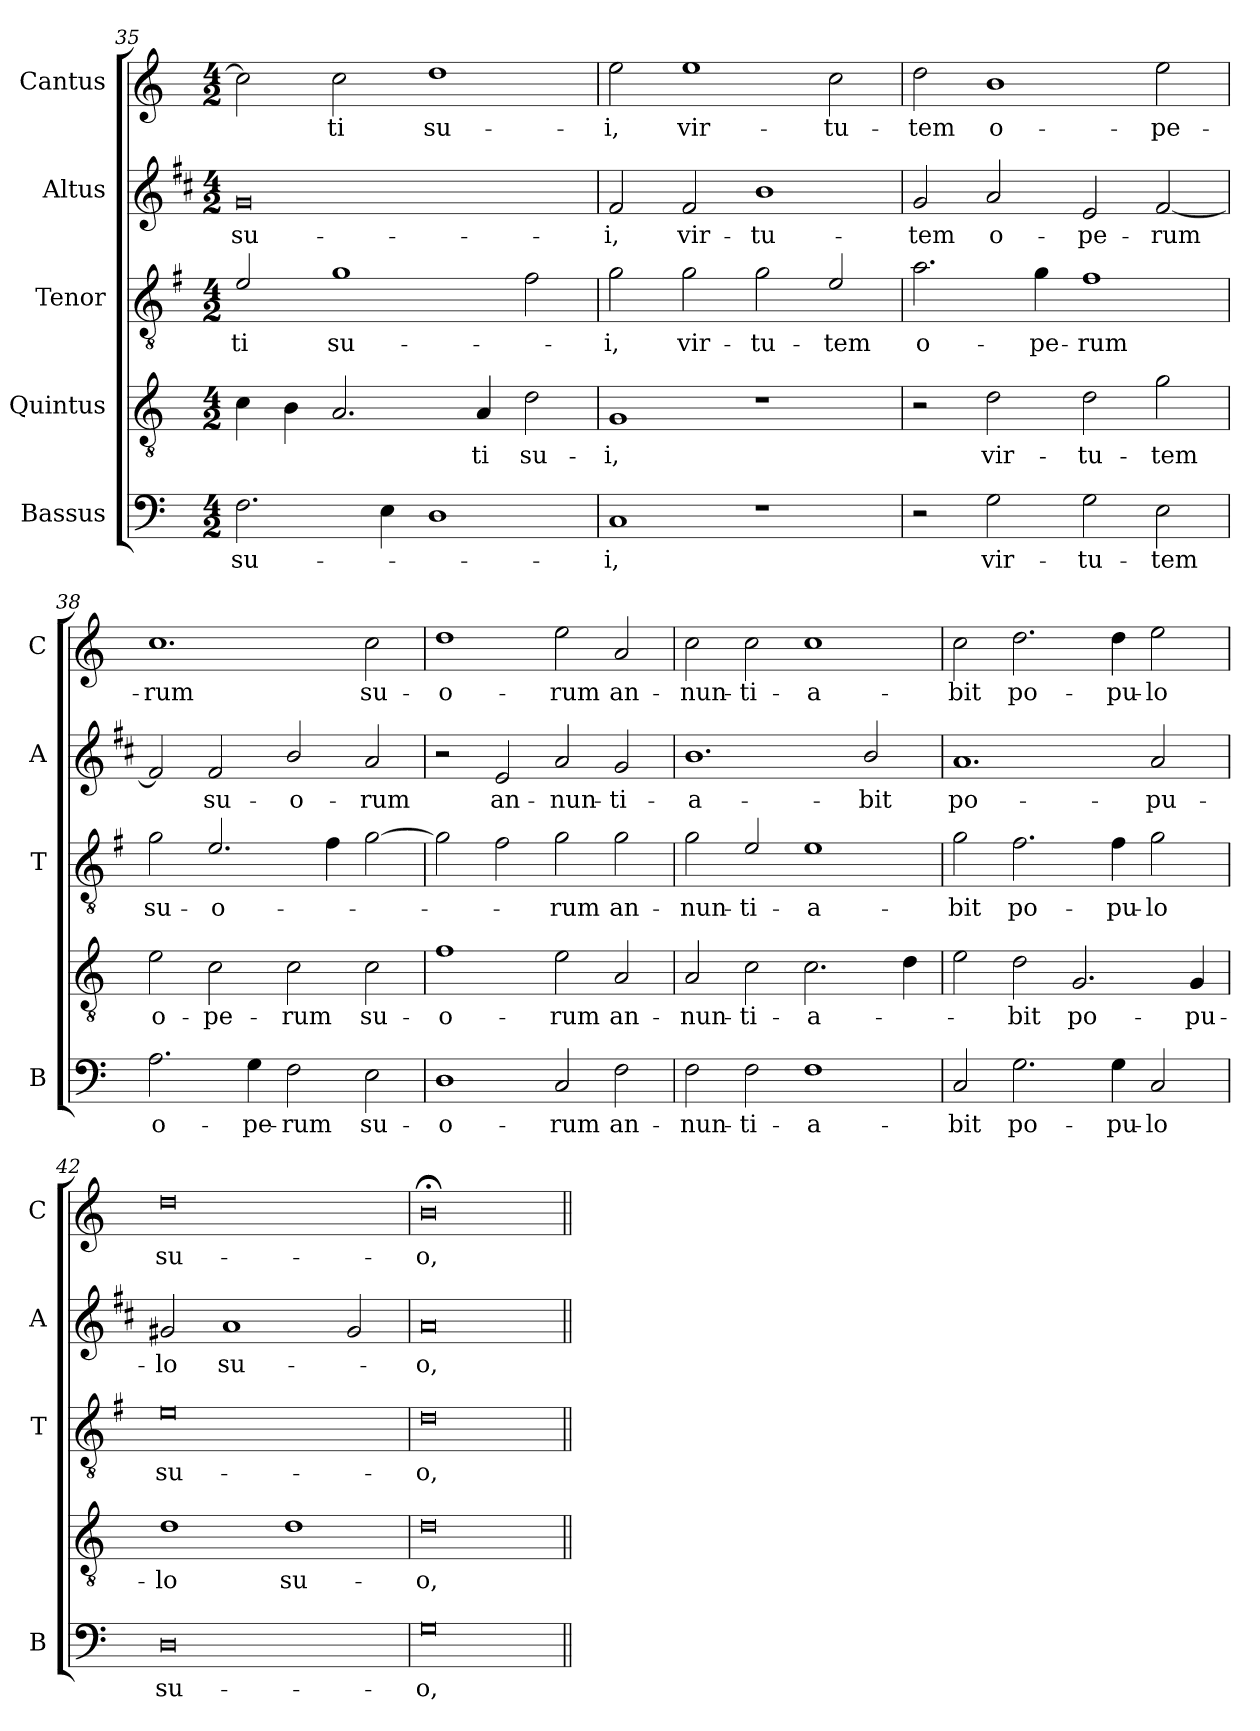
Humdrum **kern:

**kern	**text	**kern	**text	**kern	**text	**kern	**text	**kern	**text
*part5	*part5	*part4	*part4	*part3	*part3	*part2	*part2	*part1	*part1
*staff5	*staff5	*staff4	*staff4	*staff3	*staff3	*staff2	*staff2	*staff1	*staff1
*I"Bassus	*	*I"Quintus	*	*I"Tenor	*	*I"Altus	*	*I"Cantus	*
*I'B	*	*	*	*I'T	*	*I'A	*	*I'C	*
!!LO:LB:g=z
*clefF4	*	*clefGv2	*	*clefGv2	*	*clefG2	*	*clefG2	*
*	*	*	*	*ITrd4c7	*	*ITrd1c2	*	*	*
*k[]	*	*k[]	*	*k[]	*	*k[]	*	*k[]	*
*C:	*	*C:	*	*C:	*	*C:	*	*C:	*
*M4/2	*	*M4/2	*	*M4/2	*	*M4/2	*	*M4/2	*
=35	=35	=35	=35	=35	=35	=35	=35	=35	=35
!	!LO:LY:b	!	!	!	!LO:LY:b	!	!LO:LY:b	!	!
2.F\	su-	4c\	.	2A/	-ti	0f	su-	2cc\]	.
.	.	4B\	.	.	.	.	.	.	.
!	!	!	!	!	!LO:LY:b	!	!	!	!LO:LY:b
.	.	2.A/	.	1c	su-	.	.	2cc\	-ti
4E\	.	.	.	.	.	.	.	.	.
!	!	!	!	!	!	!	!	!	!LO:LY:b
1D	.	.	.	.	.	.	.	1dd	su-
!	!	!	!LO:LY:b	!	!	!	!	!	!
.	.	4A/	-ti	.	.	.	.	.	.
!	!	!	!LO:LY:b	!	!	!	!	!	!
.	.	2d\	su-	2B\	.	.	.	.	.
=36	=36	=36	=36	=36	=36	=36	=36	=36	=36
!	!LO:LY:b	!	!LO:LY:b	!	!LO:LY:b	!	!LO:LY:b	!	!LO:LY:b
1C	-i,	1G	-i,	2c\	-i,	2e/	-i,	2ee\	-i,
!	!	!	!	!	!LO:LY:b	!	!LO:LY:b	!	!LO:LY:b
.	.	.	.	2c\	vir-	2e/	vir-	1ee	vir-
!	!	!	!	!	!LO:LY:b	!	!LO:LY:b	!	!
1r	.	1r	.	2c\	-tu-	1a	-tu-	.	.
!	!	!	!	!	!LO:LY:b	!	!	!	!LO:LY:b
.	.	.	.	2A/	-tem	.	.	2cc\	-tu-
=37	=37	=37	=37	=37	=37	=37	=37	=37	=37
!	!	!	!	!	!LO:LY:b	!	!LO:LY:b	!	!LO:LY:b
2r	.	2r	.	2.d\	o-	2f/	-tem	2dd\	-tem
!	!LO:LY:b	!	!LO:LY:b	!	!	!	!LO:LY:b	!	!LO:LY:b
2G\	vir-	2d\	vir-	.	.	2g/	o-	1b	o-
!	!	!	!	!	!LO:LY:b	!	!	!	!
.	.	.	.	4c\	-pe-	.	.	.	.
!	!LO:LY:b	!	!LO:LY:b	!	!LO:LY:b	!	!LO:LY:b	!	!
2G\	-tu-	2d\	-tu-	1B	-rum	2d/	-pe-	.	.
!	!LO:LY:b	!	!LO:LY:b	!	!	!	!LO:LY:b	!	!LO:LY:b
2E\	-tem	2g\	-tem	.	.	[2e/	-rum	2ee\	-pe-
=38	=38	=38	=38	=38	=38	=38	=38	=38	=38
!	!LO:LY:b	!	!LO:LY:b	!	!LO:LY:b	!	!	!	!LO:LY:b
2.A\	o-	2e\	o-	2c\	su-	2e/]	.	1.cc	-rum
!	!	!	!LO:LY:b	!	!LO:LY:b	!	!LO:LY:b	!	!
.	.	2c\	-pe-	2.A/	-o-	2e/	su-	.	.
!	!LO:LY:b	!	!	!	!	!	!	!	!
4G\	-pe-	.	.	.	.	.	.	.	.
!	!LO:LY:b	!	!LO:LY:b	!	!	!	!LO:LY:b	!	!
2F\	-rum	2c\	-rum	.	.	2a/	-o-	.	.
.	.	.	.	4B\	.	.	.	.	.
!	!LO:LY:b	!	!LO:LY:b	!	!	!	!LO:LY:b	!	!LO:LY:b
2E\	su-	2c\	su-	[2c\	.	2g/	-rum	2cc\	su-
=39	=39	=39	=39	=39	=39	=39	=39	=39	=39
!	!LO:LY:b	!	!LO:LY:b	!	!	!	!	!	!LO:LY:b
1D	-o-	1f	-o-	2c\]	.	2r	.	1dd	-o-
!	!	!	!	!	!	!	!LO:LY:b	!	!
.	.	.	.	2B\	.	2d/	an-	.	.
!	!LO:LY:b	!	!LO:LY:b	!	!LO:LY:b	!	!LO:LY:b	!	!LO:LY:b
2C/	-rum	2e\	-rum	2c\	-rum	2g/	-nun-	2ee\	-rum
!	!LO:LY:b	!	!LO:LY:b	!	!LO:LY:b	!	!LO:LY:b	!	!LO:LY:b
2F\	an-	2A/	an-	2c\	an-	2f/	-ti-	2a/	an-
!!LO:PB:g=z
=40	=40	=40	=40	=40	=40	=40	=40	=40	=40
!	!LO:LY:b	!	!LO:LY:b	!	!LO:LY:b	!	!LO:LY:b	!	!LO:LY:b
2F\	-nun-	2A/	-nun-	2c\	-nun-	1.a	-a-	2cc\	-nun-
!	!LO:LY:b	!	!LO:LY:b	!	!LO:LY:b	!	!	!	!LO:LY:b
2F\	-ti-	2c\	-ti-	2A/	-ti-	.	.	2cc\	-ti-
!	!LO:LY:b	!	!LO:LY:b	!	!LO:LY:b	!	!	!	!LO:LY:b
1F	-a-	2.c\	-a-	1A	-a-	.	.	1cc	-a-
!	!	!	!	!	!	!	!LO:LY:b	!	!
.	.	.	.	.	.	2a/	-bit	.	.
.	.	4d\	.	.	.	.	.	.	.
=41	=41	=41	=41	=41	=41	=41	=41	=41	=41
!	!LO:LY:b	!	!	!	!LO:LY:b	!	!LO:LY:b	!	!LO:LY:b
2C/	-bit	2e\	.	2c\	-bit	1.g	po-	2cc\	-bit
!	!LO:LY:b	!	!LO:LY:b	!	!LO:LY:b	!	!	!	!LO:LY:b
2.G\	po-	2d\	-bit	2.B\	po-	.	.	2.dd\	po-
!	!	!	!LO:LY:b	!	!	!	!	!	!
.	.	2.G/	po-	.	.	.	.	.	.
!	!LO:LY:b	!	!	!	!LO:LY:b	!	!	!	!LO:LY:b
4G\	-pu-	.	.	4B\	-pu-	.	.	4dd\	-pu-
!	!LO:LY:b	!	!	!	!LO:LY:b	!	!LO:LY:b	!	!LO:LY:b
2C/	-lo	.	.	2c\	-lo	2g/	-pu-	2ee\	-lo
!	!	!	!LO:LY:b	!	!	!	!	!	!
.	.	4G/	-pu-	.	.	.	.	.	.
=42	=42	=42	=42	=42	=42	=42	=42	=42	=42
!	!LO:LY:b	!	!LO:LY:b	!	!LO:LY:b	!	!LO:LY:b	!	!LO:LY:b
0D	su-	1d	-lo	0A	su-	2f#X/	-lo	0dd	su-
!	!	!	!	!	!	!	!LO:LY:b	!	!
.	.	.	.	.	.	1g	su-	.	.
!	!	!	!LO:LY:b	!	!	!	!	!	!
.	.	1d	su-	.	.	.	.	.	.
.	.	.	.	.	.	2f#/	.	.	.
=43	=43	=43	=43	=43	=43	=43	=43	=43	=43
!	!LO:LY:b	!	!LO:LY:b	!	!LO:LY:b	!	!LO:LY:b	!	!LO:LY:b
0G	-o,	0d	-o,	0G	o,	0g	-o,	0b;<	-o,
=||	=||	=||	=||	=||	=||	=||	=||	=||	=||
*-	*-	*-	*-	*-	*-	*-	*-	*-	*-
